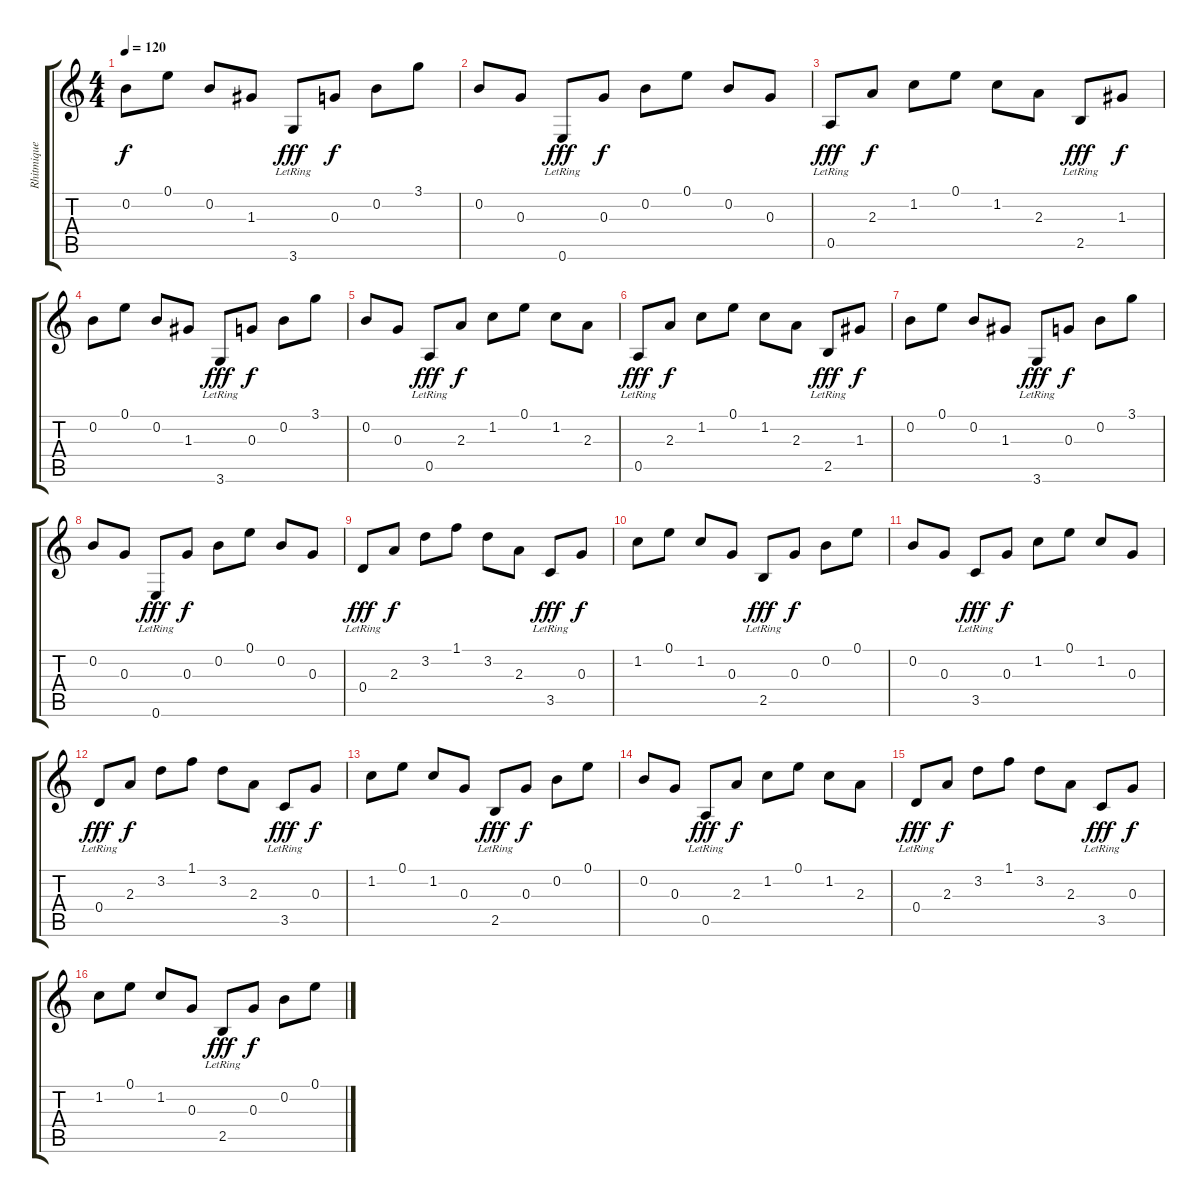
\track ("Rhitmique (Arpeges)" "Rhitmique ") {instrument acousticguitarnylon}
\staff {score tabs}
\tuning (E4 B3 G3 D3 A2 E2) {hide}
\ts (4 4)
\tempo 120
\clef g2
\ks c
0.2.8{dy f} 0.1.8 0.2.8 1.3.8 3.6{lr}.8{dy fff} 0.3.8{dy f} 0.2.8 3.1.8 |
0.2.8 0.3.8 0.6{lr}.8{dy fff} 0.3.8{dy f} 0.2.8 0.1.8 0.2.8 0.3.8 |
0.5{lr}.8{dy fff} 2.3.8{dy f} 1.2.8 0.1.8 1.2.8 2.3.8 2.5{lr}.8{dy fff} 1.3.8{dy f} |
0.2.8 0.1.8 0.2.8 1.3.8 3.6{lr}.8{dy fff} 0.3.8{dy f} 0.2.8 3.1.8 |
0.2.8 0.3.8 0.5{lr}.8{dy fff} 2.3.8{dy f} 1.2.8 0.1.8 1.2.8 2.3.8 |
0.5{lr}.8{dy fff} 2.3.8{dy f} 1.2.8 0.1.8 1.2.8 2.3.8 2.5{lr}.8{dy fff} 1.3.8{dy f} |
0.2.8 0.1.8 0.2.8 1.3.8 3.6{lr}.8{dy fff} 0.3.8{dy f} 0.2.8 3.1.8 |
0.2.8 0.3.8 0.6{lr}.8{dy fff} 0.3.8{dy f} 0.2.8 0.1.8 0.2.8 0.3.8 |
0.4{lr}.8{dy fff} 2.3.8{dy f} 3.2.8 1.1.8 3.2.8 2.3.8 3.5{lr}.8{dy fff} 0.3.8{dy f} |
1.2.8 0.1.8 1.2.8 0.3.8 2.5{lr}.8{dy fff} 0.3.8{dy f} 0.2.8 0.1.8 |
0.2.8 0.3.8 3.5{lr}.8{dy fff} 0.3.8{dy f} 1.2.8 0.1.8 1.2.8 0.3.8 |
0.4{lr}.8{dy fff} 2.3.8{dy f} 3.2.8 1.1.8 3.2.8 2.3.8 3.5{lr}.8{dy fff} 0.3.8{dy f} |
1.2.8 0.1.8 1.2.8 0.3.8 2.5{lr}.8{dy fff} 0.3.8{dy f} 0.2.8 0.1.8 |
0.2.8 0.3.8 0.5{lr}.8{dy fff} 2.3.8{dy f} 1.2.8 0.1.8 1.2.8 2.3.8 |
0.4{lr}.8{dy fff} 2.3.8{dy f} 3.2.8 1.1.8 3.2.8 2.3.8 3.5{lr}.8{dy fff} 0.3.8{dy f} |
1.2.8 0.1.8 1.2.8 0.3.8 2.5{lr}.8{dy fff} 0.3.8{dy f} 0.2.8 0.1.8
